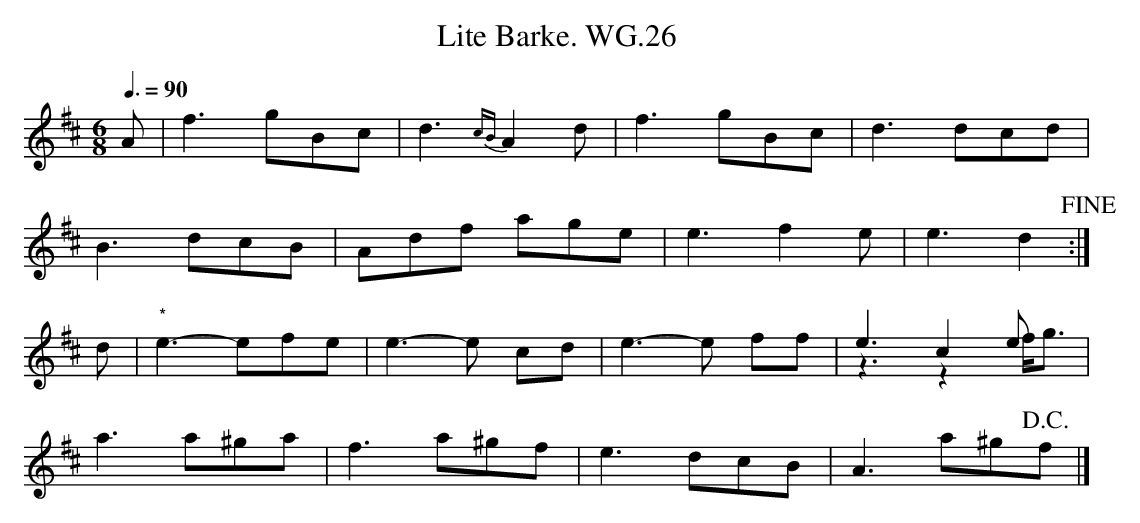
X:1
T:Lite Barke. WG.26
M:6/8
L:1/8
Q:3/8=90
K:D
A|f3 gBc|d3{cB} A2d|f3 gBc|d3 dcd|
B3 dcB|Adf age|e3 f2e|e3 d2 !fine!:|
d|"*" e3- efe|e3- e cd|e3- e ff|e3 c2e & z3z2f<g|
a3 a^ga|f3 a^gf|e3 dcB|A3 a^g!D.C.!f|]
